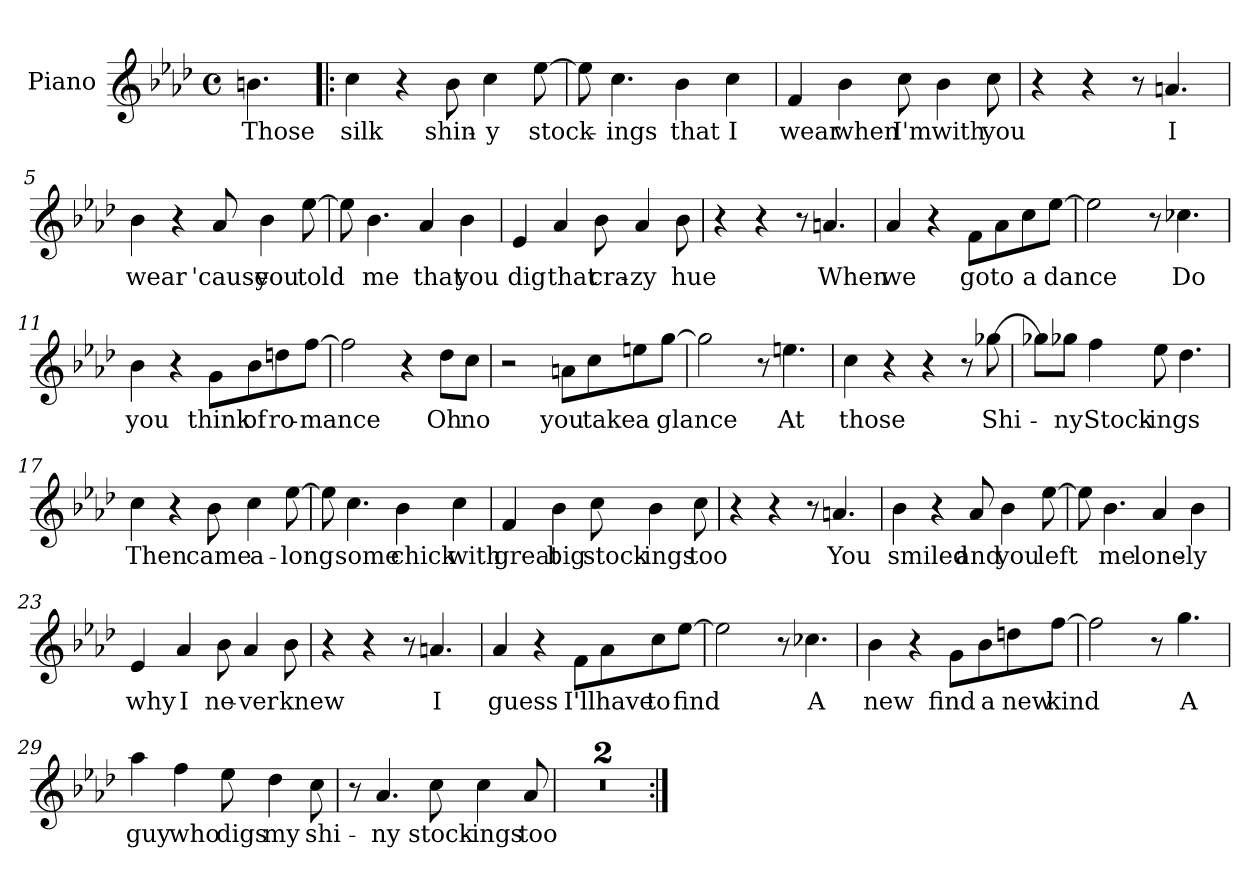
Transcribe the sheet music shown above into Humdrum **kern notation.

**kern	**text
*part1	*part1
*staff1	*staff1
*I"Piano	*
*I'Pno	*
*clefG2	*
*k[b-e-a-d-]	*
*A-:	*
*M4/4	*
*met(c)	*
=	=
4.bn\	Those
=1!|:	=1!|:
4cc\	silk
4r	.
8b-\	shin-
4cc\	-y
[8ee-\	stock-
=2	=2
8ee-\]	.
4.cc\	-ings
4b-\	that
4cc\	I
=3	=3
4f/	wear
4b-\	when
8cc\	I'm
4b-\	with
8cc\	you
=4	=4
4r	.
4r	.
8r	.
4.an/	I
!!LO:LB:g=z
=5	=5
4b-\	wear
4r	.
8a-/	'cause
4b-\	you
[8ee-\	told
=6	=6
8ee-\]	.
4.b-\	me
4a-/	that
4b-\	you
=7	=7
4e-/	dig
4a-/	that
8b-\	cra-
4a-/	-zy
8b-\	hue
=8	=8
4r	.
4r	.
8r	.
4.an/	When
!!LO:LB:g=z
=9	=9
4a-/	we
4r	.
8f\L	go
8a-\	to
8cc\	a
[8ee-\J	dance
=10	=10
2ee-\]	.
8r	.
4.cc-X\	Do
=11	=11
4b-\	you
4r	.
8g\L	think
8b-\	of
8ddn\	ro-
[8ff\J	-mance
=12	=12
2ff\]	.
4r	.
8dd-\L	Oh
8cc\J	no
!!LO:LB:g=z
=13	=13
2r	.
8an\L	you
8cc\	take
8een\	a
[8gg\J	glance
=14	=14
2gg\]	.
8r	.
4.een\	At
=15	=15
4cc\	those
4r	.
4r	.
8r	.
[8gg-X\	Shi-
=16	=16
8gg-X\L]	.
8gg-X\J	-ny
4ff\	Stock-
8ee-\	-ings
4.dd-\	.
!!LO:LB:g=z
=17	=17
4cc\	Then
4r	.
8b-\	came
4cc\	a-
[8ee-\	-long
=18	=18
8ee-\]	.
4.cc\	some
4b-\	chick
4cc\	with
=19	=19
4f/	great
4b-\	big
8cc\	stock-
4b-\	-ings
8cc\	too
=20	=20
4r	.
4r	.
8r	.
4.an/	You
!!LO:LB:g=z
=21	=21
4b-\	smiled
4r	.
8a-/	and
4b-\	you
[8ee-\	left
=22	=22
8ee-\]	.
4.b-\	me
4a-/	lone-
4b-\	-ly
=23	=23
4e-/	why
4a-/	I
8b-\	ne-
4a-/	-ver
8b-\	knew
=24	=24
4r	.
4r	.
8r	.
4.an/	I
!!LO:LB:g=z
=25	=25
4a-/	guess
4r	.
8f\L	I'll
8a-\	have
8cc\	to
[8ee-\J	find
=26	=26
2ee-\]	.
8r	.
4.cc-X\	A
=27	=27
4b-\	new
4r	.
8g\L	find
8b-\	a
8ddn\	new
[8ff\J	kind
=28	=28
2ff\]	.
8r	.
4.gg\	A
!!LO:LB:g=z
=29	=29
4aa-\	guy
4ff\	who
8ee-\	digs
4dd-\	my
8cc\	shi-
=30	=30
8r	.
4.a-/	-ny
8cc\	stock-
4cc\	-ings
8a-/	too
=31	=31
1r	.
=32	=32
1r	.
=:|!	=:|!
*-	*-
